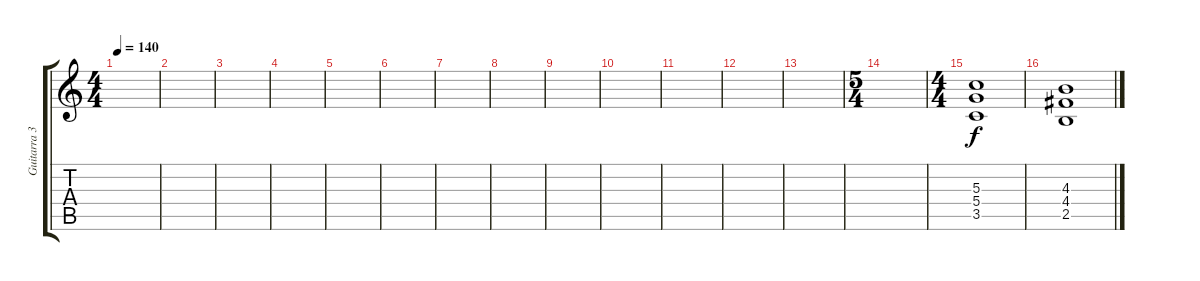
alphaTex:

\track ("Guitarra 3" "Guitarra 3") {instrument overdrivenguitar}
\staff {score tabs}
\tuning (E4 B3 G3 D3 A2 E2) {hide}
\ts (4 4)
\tempo 140
\clef g2
\ks c
|
|
|
|
|
|
|
|
|
|
|
|
|
\ts (5 4)
|
\ts (4 4)
(5.3 5.4 3.5).1 |
(4.3 4.4 2.5).1
